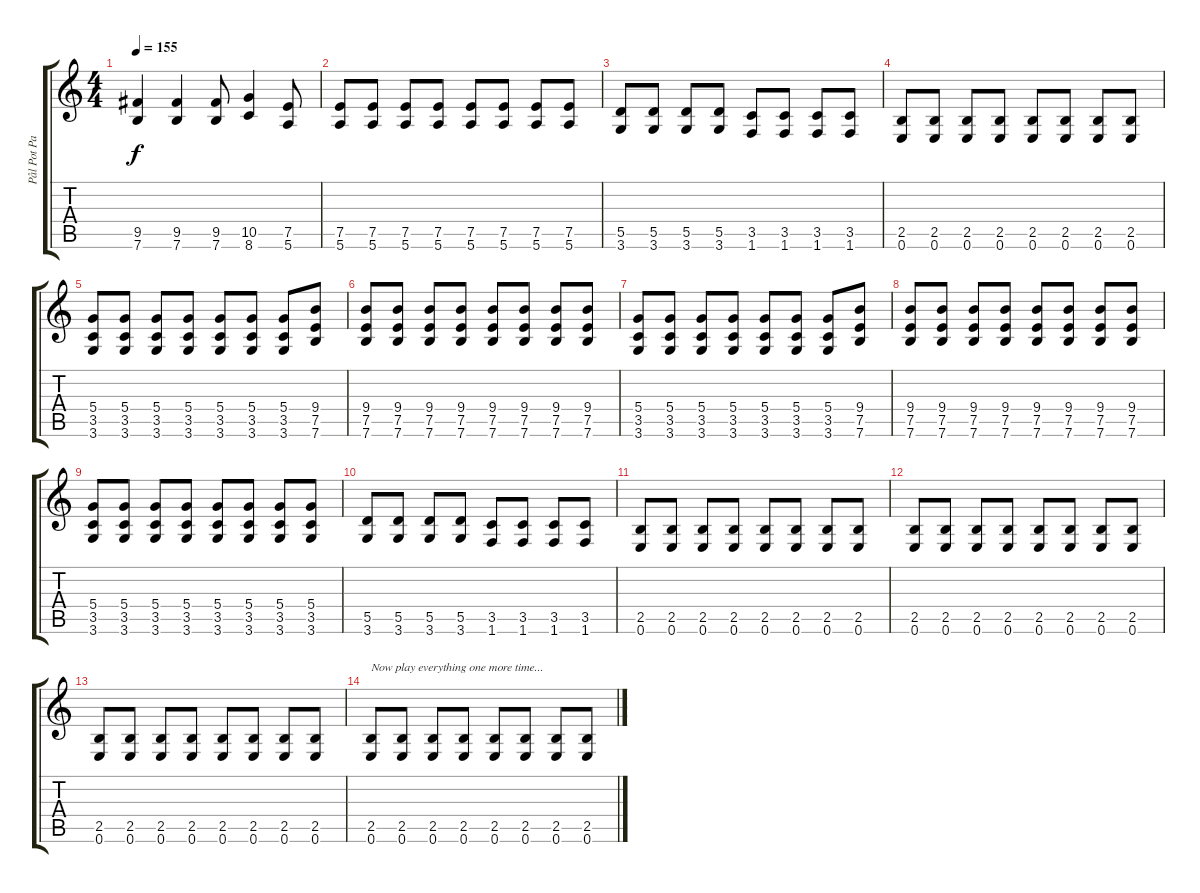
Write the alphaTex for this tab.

\track ("Pål Pot Pamparius" "Pål Pot Pa") {instrument distortionguitar}
\staff {score tabs}
\tuning (E4 B3 G3 D3 A2 E2) {hide}
\ts (4 4)
\tempo 155
\clef g2
\ks c
(9.5 7.6).4{dy f} (9.5 7.6).4 (9.5 7.6).8 (10.5 8.6).4 (7.5 5.6).8 |
(7.5 5.6).8 (7.5 5.6).8 (7.5 5.6).8 (7.5 5.6).8 (7.5 5.6).8 (7.5 5.6).8 (7.5 5.6).8 (7.5 5.6).8 |
(5.5 3.6).8 (5.5 3.6).8 (5.5 3.6).8 (5.5 3.6).8 (3.5 1.6).8 (3.5 1.6).8 (3.5 1.6).8 (3.5 1.6).8 |
(2.5 0.6).8 (2.5 0.6).8 (2.5 0.6).8 (2.5 0.6).8 (2.5 0.6).8 (2.5 0.6).8 (2.5 0.6).8 (2.5 0.6).8 |
(5.4 3.5 3.6).8 (5.4 3.5 3.6).8 (5.4 3.5 3.6).8 (5.4 3.5 3.6).8 (5.4 3.5 3.6).8 (5.4 3.5 3.6).8 (5.4 3.5 3.6).8 (9.4 7.5 7.6).8 |
(9.4 7.5 7.6).8 (9.4 7.5 7.6).8 (9.4 7.5 7.6).8 (9.4 7.5 7.6).8 (9.4 7.5 7.6).8 (9.4 7.5 7.6).8 (9.4 7.5 7.6).8 (9.4 7.5 7.6).8 |
(5.4 3.5 3.6).8 (5.4 3.5 3.6).8 (5.4 3.5 3.6).8 (5.4 3.5 3.6).8 (5.4 3.5 3.6).8 (5.4 3.5 3.6).8 (5.4 3.5 3.6).8 (9.4 7.5 7.6).8 |
(9.4 7.5 7.6).8 (9.4 7.5 7.6).8 (9.4 7.5 7.6).8 (9.4 7.5 7.6).8 (9.4 7.5 7.6).8 (9.4 7.5 7.6).8 (9.4 7.5 7.6).8 (9.4 7.5 7.6).8 |
(5.4 3.5 3.6).8 (5.4 3.5 3.6).8 (5.4 3.5 3.6).8 (5.4 3.5 3.6).8 (5.4 3.5 3.6).8 (5.4 3.5 3.6).8 (5.4 3.5 3.6).8 (5.4 3.5 3.6).8 |
(5.5 3.6).8 (5.5 3.6).8 (5.5 3.6).8 (5.5 3.6).8 (3.5 1.6).8 (3.5 1.6).8 (3.5 1.6).8 (3.5 1.6).8 |
(2.5 0.6).8 (2.5 0.6).8 (2.5 0.6).8 (2.5 0.6).8 (2.5 0.6).8 (2.5 0.6).8 (2.5 0.6).8 (2.5 0.6).8 |
(2.5 0.6).8 (2.5 0.6).8 (2.5 0.6).8 (2.5 0.6).8 (2.5 0.6).8 (2.5 0.6).8 (2.5 0.6).8 (2.5 0.6).8 |
(2.5 0.6).8 (2.5 0.6).8 (2.5 0.6).8 (2.5 0.6).8 (2.5 0.6).8 (2.5 0.6).8 (2.5 0.6).8 (2.5 0.6).8 |
(2.5 0.6).8{txt "Now play everything one more time..."} (2.5 0.6).8 (2.5 0.6).8 (2.5 0.6).8 (2.5 0.6).8 (2.5 0.6).8 (2.5 0.6).8 (2.5 0.6).8
